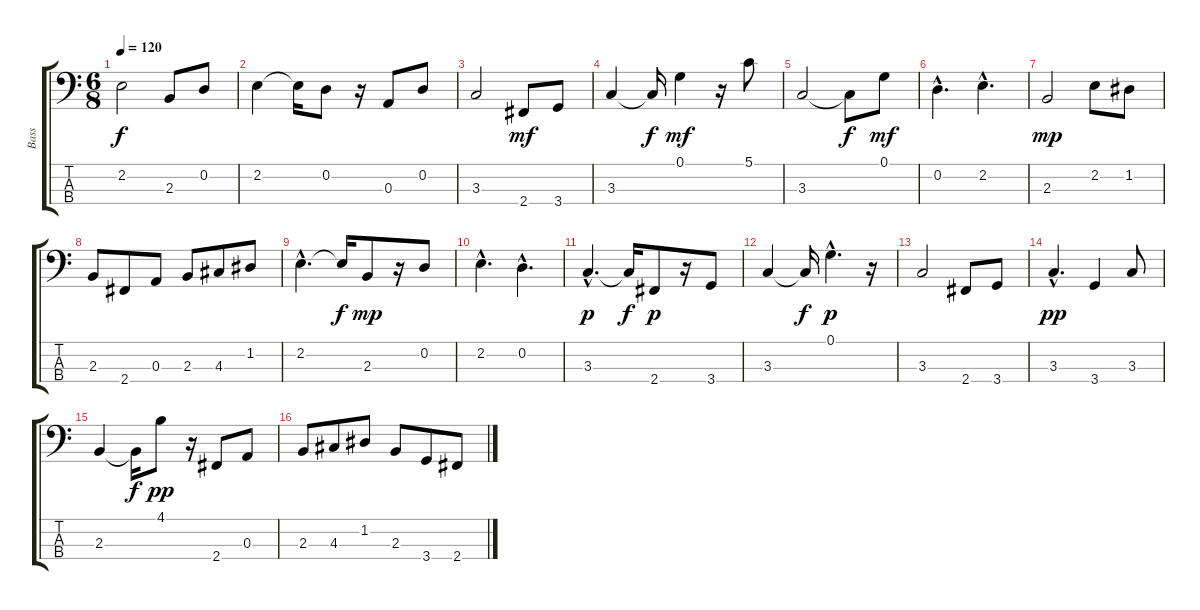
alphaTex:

\track ("Bass" "Bass") {instrument fretlessbass}
\staff {score tabs}
\tuning (G2 D2 A1 E1) {hide}
\ts (6 8)
\tempo 120
\clef f4
\ks c
2.2.2{dy f} 2.3.8 0.2.8 |
2.2.4 2.2{t}.16 0.2.8 r.16 0.3.8 0.2.8 |
3.3.2 2.4.8{dy mf} 3.4.8 |
3.3.4 3.3{t}.16{dy f} 0.1.4{dy mf} r.16 5.1.8 |
3.3.2 3.3{t}.8{dy f} 0.1.8{dy mf} |
0.2{hac}.4{d} 2.2{hac}.4{d} |
2.3.2{dy mp} 2.2.8 1.2.8 |
2.3.8 2.4.8 0.3.8 2.3.8 4.3.8 1.2.8 |
2.2{hac}.4{d} 2.2{t}.16{dy f} 2.3.8{dy mp} r.16 0.2.8 |
2.2{hac}.4{d} 0.2{hac}.4{d} |
3.3{hac}.4{d dy p} 3.3{t}.16{dy f} 2.4.8{dy p} r.16 3.4.8 |
3.3.4 3.3{t}.16{dy f} 0.1{hac}.4{d dy p} r.16 |
3.3.2 2.4.8 3.4.8 |
3.3{hac}.4{d dy pp} 3.4.4 3.3.8 |
2.3.4 2.3{t}.16{dy f} 4.1.8{dy pp} r.16 2.4.8 0.3.8 |
2.3.8 4.3.8 1.2.8 2.3.8 3.4.8 2.4.8
